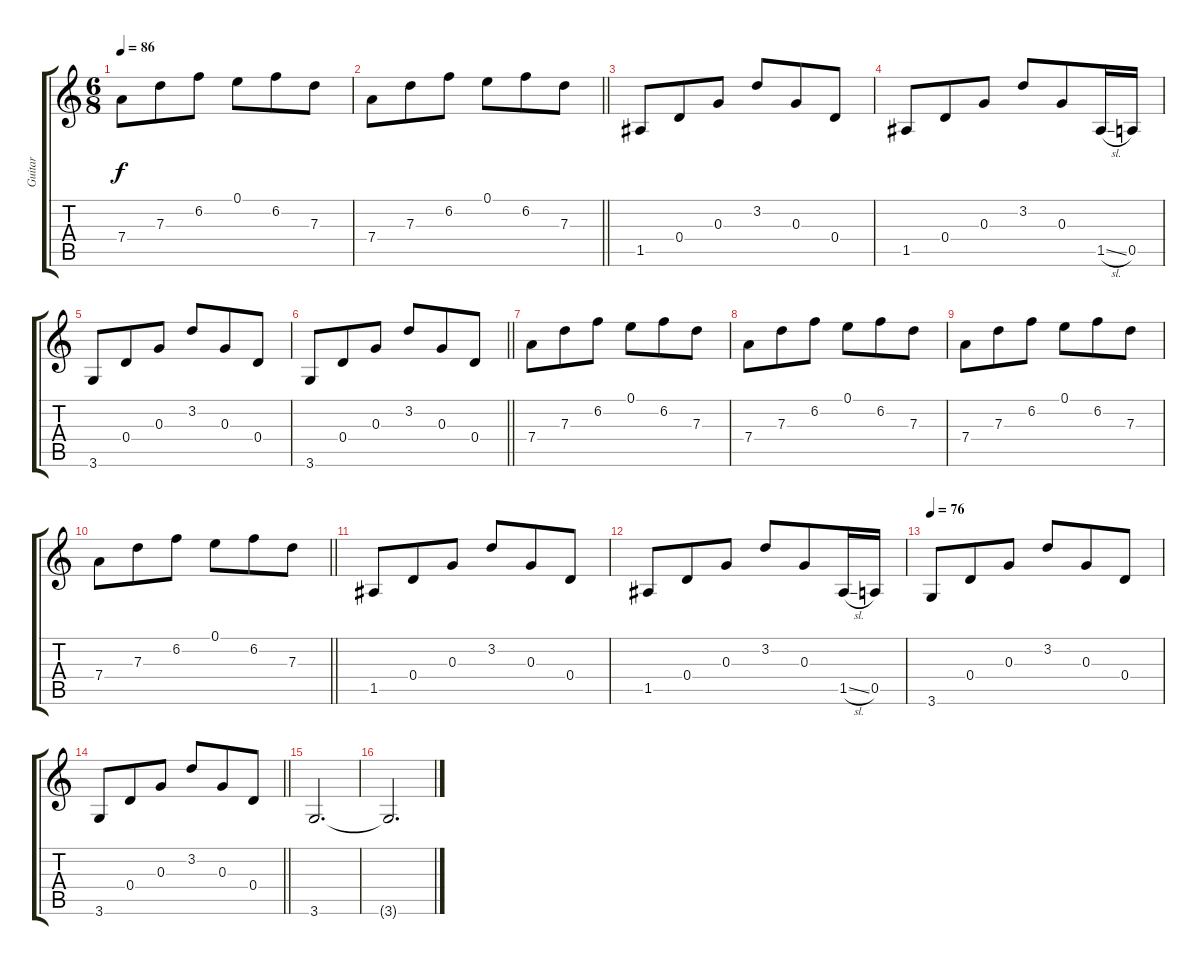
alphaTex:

\track ("Guitar" "Guitar") {instrument acousticguitarnylon}
\staff {score tabs}
\tuning (E4 B3 G3 D3 A2 E2) {hide}
\ts (6 8)
\tempo 86
\clef g2
\ks c
7.4.8{dy f} 7.3.8 6.2.8 0.1.8 6.2.8 7.3.8 |
\barLineRight lightlight
7.4.8 7.3.8 6.2.8 0.1.8 6.2.8 7.3.8 |
1.5.8 0.4.8 0.3.8 3.2.8 0.3.8 0.4.8 |
1.5.8 0.4.8 0.3.8 3.2.8 0.3.8 1.5{sl}.16 0.5.16 |
3.6.8 0.4.8 0.3.8 3.2.8 0.3.8 0.4.8 |
\barLineRight lightlight
3.6.8 0.4.8 0.3.8 3.2.8 0.3.8 0.4.8 |
7.4.8 7.3.8 6.2.8 0.1.8 6.2.8 7.3.8 |
7.4.8 7.3.8 6.2.8 0.1.8 6.2.8 7.3.8 |
7.4.8 7.3.8 6.2.8 0.1.8 6.2.8 7.3.8 |
\barLineRight lightlight
7.4.8 7.3.8 6.2.8 0.1.8 6.2.8 7.3.8 |
1.5.8 0.4.8 0.3.8 3.2.8 0.3.8 0.4.8 |
1.5.8 0.4.8 0.3.8 3.2.8 0.3.8 1.5{sl}.16 0.5.16 |
\tempo 76
3.6.8 0.4.8 0.3.8 3.2.8 0.3.8 0.4.8 |
\barLineRight lightlight
3.6.8 0.4.8 0.3.8 3.2.8 0.3.8 0.4.8 |
3.6.2{d} |
3.6{t}.2{d}
